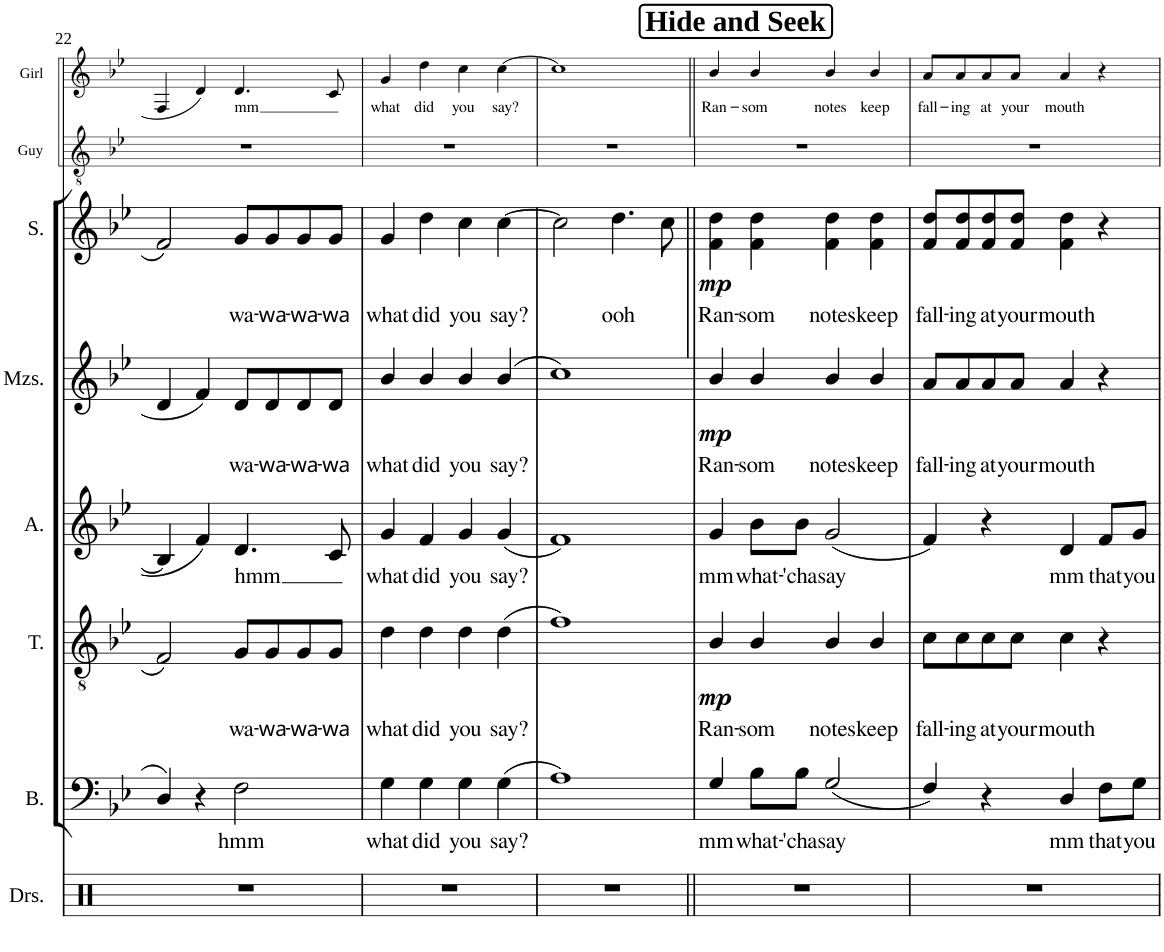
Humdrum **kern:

**kern	**kern	**text	**kern	**text	**dynam	**kern	**text	**kern	**text	**dynam	**kern	**text	**dynam	**kern	**kern	**text
*part8	*part7	*part7	*part6	*part6	*part6	*part5	*part5	*part4	*part4	*part4	*part3	*part3	*part3	*part2	*part1	*part1
*staff8	*staff7	*staff7	*staff6	*staff6	*staff6	*staff5	*staff5	*staff4	*staff4	*staff4	*staff3	*staff3	*staff3	*staff2	*staff1	*staff1
*I"Drumset	*I"Bass	*	*I"Tenor	*	*	*I"Alto	*	*I"Mezzo-soprano	*	*	*I"Soprano	*	*	*I"Guy	*I"Girl	*
*I'Drs.	*I'B.	*	*I'T.	*	*	*I'A.	*	*I'Mzs.	*	*	*I'S.	*	*	*I'Guy	*I'Girl	*
!!LO:PB:g=z
*clefX	*clefF4	*	*clefGv2	*	*	*clefG2	*	*clefG2	*	*	*clefG2	*	*	*clefGv2	*clefG2	*
*k[]	*k[b-e-]	*	*k[b-e-]	*	*	*k[b-e-]	*	*k[b-e-]	*	*	*k[b-e-]	*	*	*k[b-e-]	*k[b-e-]	*
*M2/2	*M2/2	*	*M2/2	*	*	*M2/2	*	*M2/2	*	*	*M2/2	*	*	*M2/2	*M2/2	*
*met(c|)	*met(c|)	*	*met(c|)	*	*	*met(c|)	*	*met(c|)	*	*	*met(c|)	*	*	*met(c|)	*met(c|)	*
=22	=22	=22	=22	=22	=22	=22	=22	=22	=22	=22	=22	=22	=22	=22	=22	=22
1r	4D/	.	2F/	.	.	4B-/]	.	4d/	.	.	2f/	.	.	1r	4F/	.
.	4r	.	.	.	.	4f/	.	4f/	.	.	.	.	.	.	4d/	.
!	!	!LO:LY:b	!	!LO:LY:b	!	!	!LO:LY:b	!	!LO:LY:b	!	!	!LO:LY:b	!	!	!	!LO:LY:b
.	2F\	hmm	8G/L	wa-	.	4.d/	hmm	8d/L	wa-	.	8g/L	wa-	.	.	4.d/	mm
!	!	!	!	!LO:LY:b	!	!	!	!	!LO:LY:b	!	!	!LO:LY:b	!	!	!	!
.	.	.	8G/	-wa-	.	.	.	8d/	-wa-	.	8g/	-wa-	.	.	.	.
!	!	!	!	!LO:LY:b	!	!	!	!	!LO:LY:b	!	!	!LO:LY:b	!	!	!	!
.	.	.	8G/	-wa-	.	.	.	8d/	-wa-	.	8g/	-wa-	.	.	.	.
!	!	!	!	!LO:LY:b	!	!	!	!	!LO:LY:b	!	!	!LO:LY:b	!	!	!	!
.	.	.	8G/J	-wa	.	8c/	.	8d/J	-wa	.	8g/J	-wa	.	.	8c/	.
=23	=23	=23	=23	=23	=23	=23	=23	=23	=23	=23	=23	=23	=23	=23	=23	=23
!	!	!LO:LY:b	!	!LO:LY:b	!	!	!LO:LY:b	!	!LO:LY:b	!	!	!LO:LY:b	!	!	!	!LO:LY:b
1r	4G\	what	4d\	what	.	4g/	what	4b-/	what	.	4g/	what	.	1r	4g/	what
!	!	!LO:LY:b	!	!LO:LY:b	!	!	!LO:LY:b	!	!LO:LY:b	!	!	!LO:LY:b	!	!	!	!LO:LY:b
.	4G\	did	4d\	did	.	4f/	did	4b-/	did	.	4dd\	did	.	.	4dd\	did
!	!	!LO:LY:b	!	!LO:LY:b	!	!	!LO:LY:b	!	!LO:LY:b	!	!	!LO:LY:b	!	!	!	!LO:LY:b
.	4G\	you	4d\	you	.	4g/	you	4b-/	you	.	4cc\	you	.	.	4cc\	you
!	!	!LO:LY:b	!	!LO:LY:b	!	!	!LO:LY:b	!	!LO:LY:b	!	!	!LO:LY:b	!	!	!	!LO:LY:b
.	(4G\	say?	(4d\	say?	.	(4g/	say?	(4b-/	say?	.	[4cc\	say?	.	.	[4cc\	say?
=24	=24	=24	=24	=24	=24	=24	=24	=24	=24	=24	=24	=24	=24	=24	=24	=24
1r	1A)	.	1f)	.	.	1f)	.	1cc)	.	.	2cc\]	.	.	1r	1cc]	.
!	!	!	!	!	!	!	!	!	!	!	!	!LO:LY:b	!	!	!	!
.	.	.	.	.	.	.	.	.	.	.	4.dd\	ooh	.	.	.	.
.	.	.	.	.	.	.	.	.	.	.	8cc\	.	.	.	.	.
!!LO:REH:place=s1:a:B:cj:fs=14:t=Hide and Seek
=25||	=25||	=25||	=25||	=25||	=25||	=25||	=25||	=25||	=25||	=25||	=25||	=25||	=25||	=25||	=25||	=25||
!	!	!LO:LY:b	!	!LO:LY:b	!LO:DY:b	!	!LO:LY:b	!	!LO:LY:b	!LO:DY:b	!	!LO:LY:b	!LO:DY:b	!	!	!LO:LY:b
1r	4G/	mm	4B-/	Ran-	mp	4g/	mm	4b-/	Ran-	mp	4f\ 4dd\	Ran-	mp	1r	4b-/	Ran-
!	!	!LO:LY:b	!	!LO:LY:b	!	!	!LO:LY:b	!	!LO:LY:b	!	!	!LO:LY:b	!	!	!	!LO:LY:b
.	8B-\L	what-	4B-/	-som	.	8b-\L	what-	4b-/	-som	.	4f\ 4dd\	-som	.	.	4b-/	-som
!	!	!LO:LY:b	!	!	!	!	!LO:LY:b	!	!	!	!	!	!	!	!	!
.	8B-\J	-'cha	.	.	.	8b-\J	-'cha	.	.	.	.	.	.	.	.	.
!	!	!LO:LY:b	!	!LO:LY:b	!	!	!LO:LY:b	!	!LO:LY:b	!	!	!LO:LY:b	!	!	!	!LO:LY:b
.	(2G/	say	4B-/	notes	.	(2g/	say	4b-/	notes	.	4f\ 4dd\	notes	.	.	4b-/	notes
!	!	!	!	!LO:LY:b	!	!	!	!	!LO:LY:b	!	!	!LO:LY:b	!	!	!	!LO:LY:b
.	.	.	4B-/	keep	.	.	.	4b-/	keep	.	4f\ 4dd\	keep	.	.	4b-/	keep
=26	=26	=26	=26	=26	=26	=26	=26	=26	=26	=26	=26	=26	=26	=26	=26	=26
!	!	!	!	!LO:LY:b	!	!	!	!	!LO:LY:b	!	!	!LO:LY:b	!	!	!	!LO:LY:b
1r	4F/)	.	8c\L	fall-	.	4f/)	.	8a/L	fall-	.	8f/ 8dd/L	fall-	.	1r	8a/L	fall-
!	!	!	!	!LO:LY:b	!	!	!	!	!LO:LY:b	!	!	!LO:LY:b	!	!	!	!LO:LY:b
.	.	.	8c\	-ing	.	.	.	8a/	-ing	.	8f/ 8dd/	-ing	.	.	8a/	-ing
!	!	!	!	!LO:LY:b	!	!	!	!	!LO:LY:b	!	!	!LO:LY:b	!	!	!	!LO:LY:b
.	4r	.	8c\	at	.	4r	.	8a/	at	.	8f/ 8dd/	at	.	.	8a/	at
!	!	!	!	!LO:LY:b	!	!	!	!	!LO:LY:b	!	!	!LO:LY:b	!	!	!	!LO:LY:b
.	.	.	8c\J	your	.	.	.	8a/J	your	.	8f/ 8dd/J	your	.	.	8a/J	your
!	!	!LO:LY:b	!	!LO:LY:b	!	!	!LO:LY:b	!	!LO:LY:b	!	!	!LO:LY:b	!	!	!	!LO:LY:b
.	4D/	mm	4c\	mouth	.	4d/	mm	4a/	mouth	.	4f\ 4dd\	mouth	.	.	4a/	mouth
!	!	!LO:LY:b	!	!	!	!	!LO:LY:b	!	!	!	!	!	!	!	!	!
.	8F\L	that	4r	.	.	8f/L	that	4r	.	.	4r	.	.	.	4r	.
!	!	!LO:LY:b	!	!	!	!	!LO:LY:b	!	!	!	!	!	!	!	!	!
.	8G\J	you	.	.	.	8g/J	you	.	.	.	.	.	.	.	.	.
=	=	=	=	=	=	=	=	=	=	=	=	=	=	=	=	=
*-	*-	*-	*-	*-	*-	*-	*-	*-	*-	*-	*-	*-	*-	*-	*-	*-
